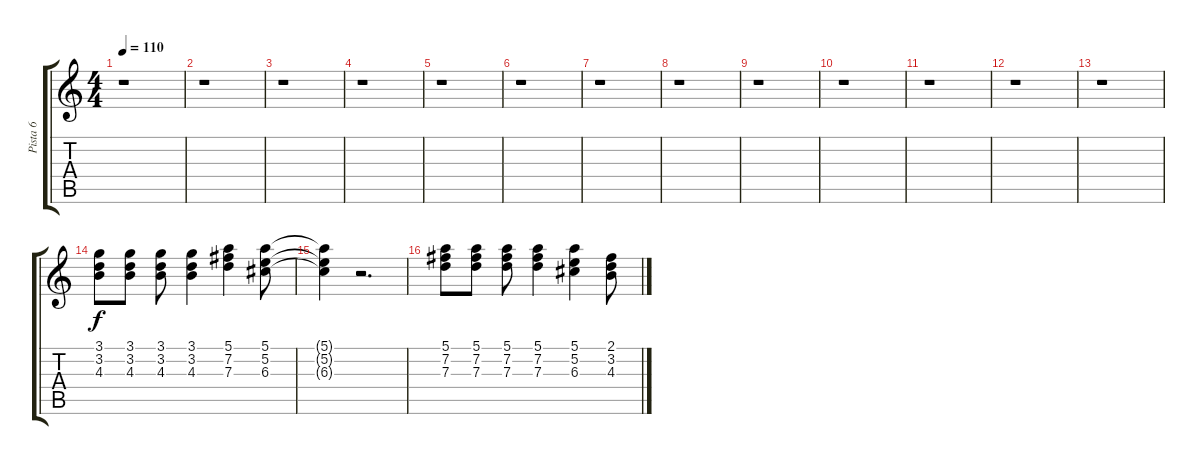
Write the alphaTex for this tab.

\track ("Pista 6" "Pista 6") {instrument overdrivenguitar}
\staff {score tabs}
\tuning (E4 B3 G3 D3 A2 E2) {hide}
\ts (4 4)
\tempo 110
\clef g2
\ks c
r.1{dy f} |
r.1 |
r.1 |
r.1 |
r.1 |
r.1 |
r.1 |
r.1 |
r.1 |
r.1 |
r.1 |
r.1 |
r.1 |
(3.1 3.2 4.3).8 (3.1 3.2 4.3).8 (3.1 3.2 4.3).8 (3.1 3.2 4.3).4 (5.1 7.2 7.3).4 (5.1 5.2 6.3).8 |
(5.1{t} 5.2{t} 6.3{t}).4 r.2{d} |
(5.1 7.2 7.3).8 (5.1 7.2 7.3).8 (5.1 7.2 7.3).8 (5.1 7.2 7.3).4 (5.1 5.2 6.3).4 (2.1 3.2 4.3).8
